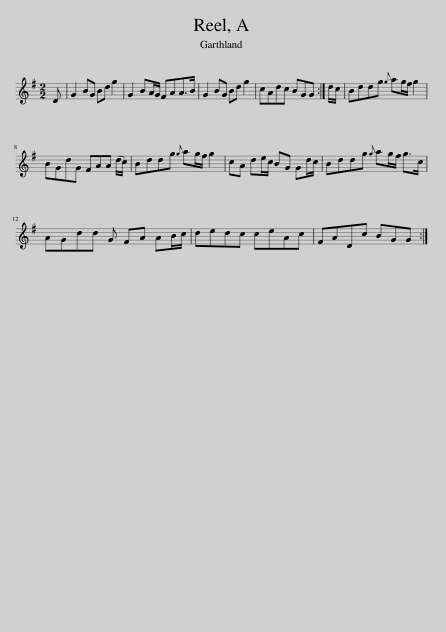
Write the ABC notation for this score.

X:1
L:1/8
M:2/2
I:linebreak $
K:G
V:1 treble
V:1
 D | G2 BG Bd g2 | G2 BA/G/ FAA>B | G2 BG Bd g2 | cAdc BGG :| %5
 d/c/ | Bddg{g} ag/f/ g2 |$ BGdG FAA (d/c/) | Bddg{g} ag/f/ g2 | cA de/c/ BG Gd/c/ | %10
 Bddg{g} ag/f/ g>c |$ AGdd G FA AB/c/ | dedc ceAc | FADc BGG :| %14
